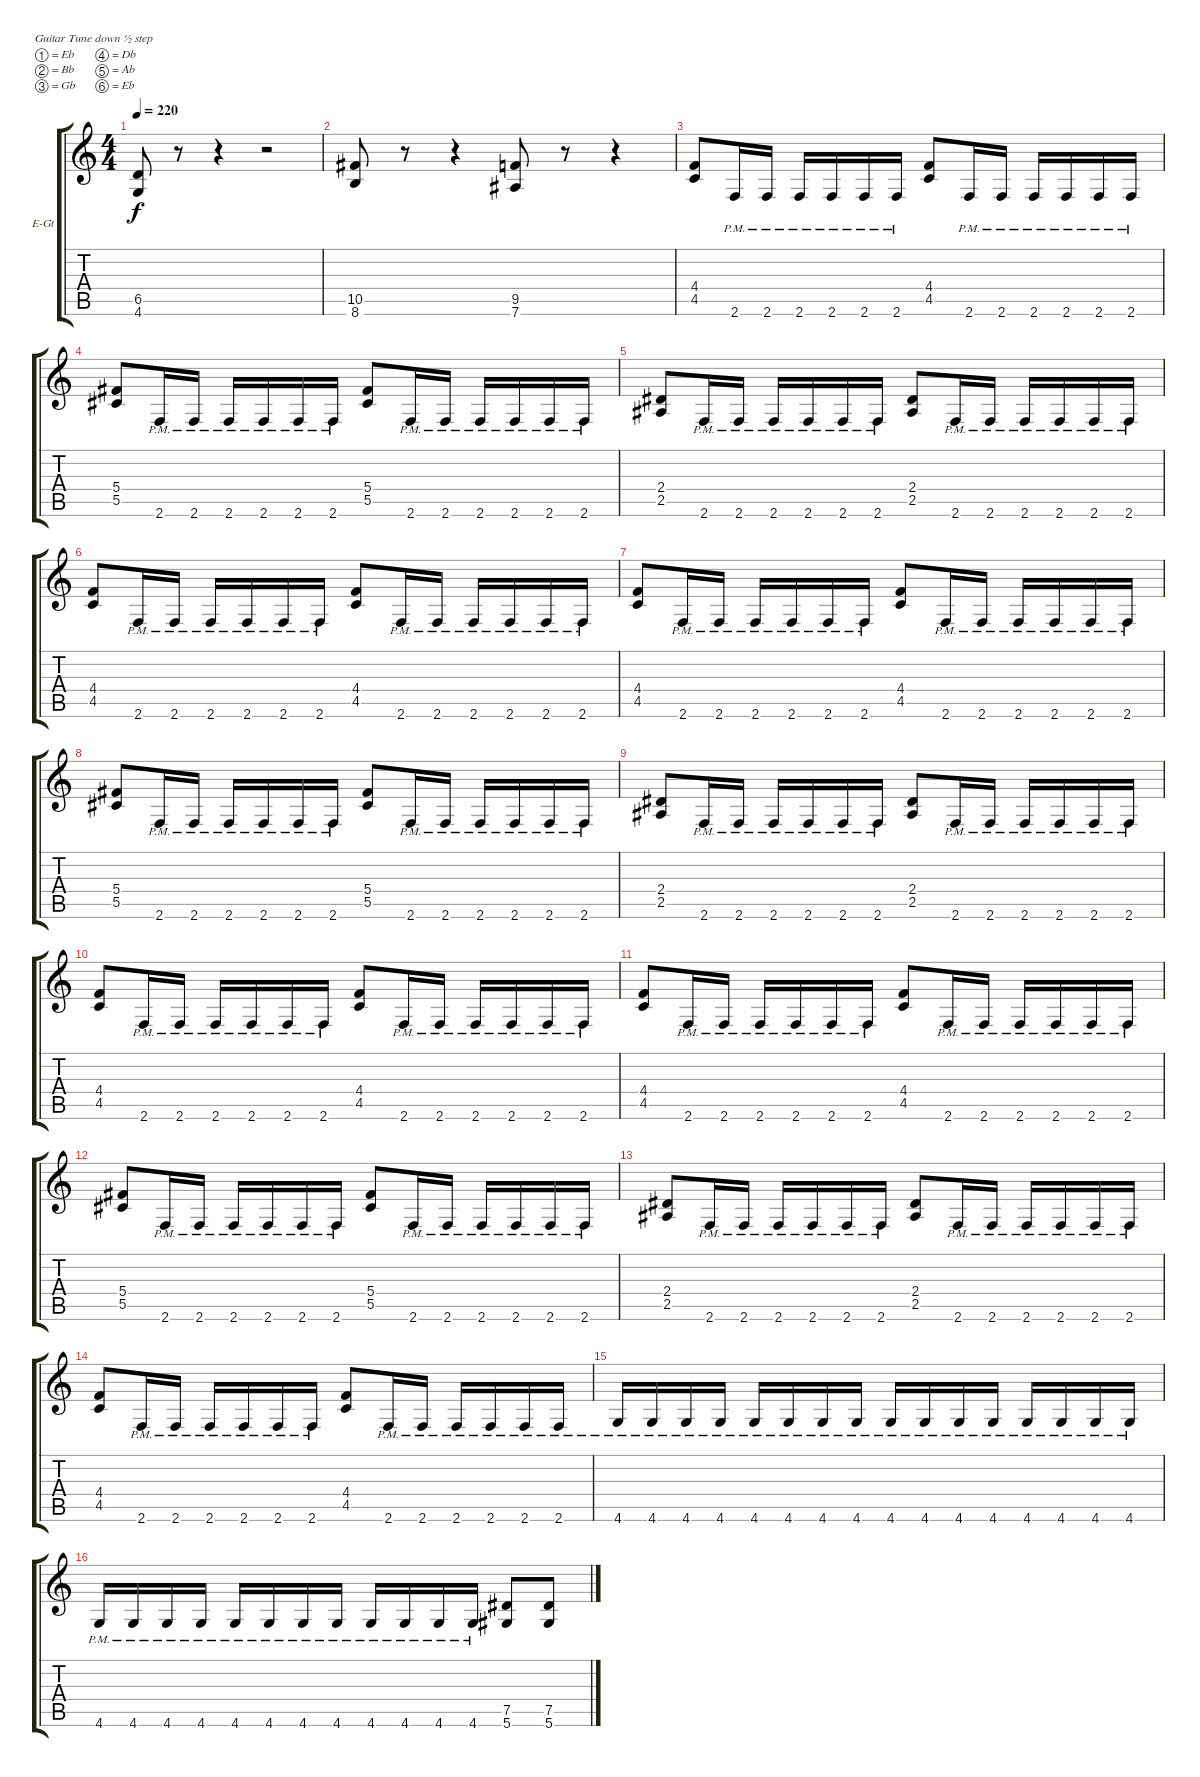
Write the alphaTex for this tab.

\bracketExtendMode groupsimilarinstruments
\firstSystemTrackNameOrientation horizontal
\otherSystemsTrackNameOrientation horizontal
\track ("Jeff Hanneman" "E-Gt") {instrument distortionguitar}
\staff {score tabs}
\tuning (Eb4 Bb3 Gb3 Db3 Ab2 Eb2)
\ts (4 4)
\tempo 220
\clef g2
\ks c
(6.5 4.6).8{dy f} r.8 r.4 r.2 |
(10.5 8.6).8 r.8 r.4 (9.5 7.6).8 r.8 r.4 |
(4.4 4.5).8 2.6{pm}.16 2.6{pm}.16 2.6{pm}.16 2.6{pm}.16 2.6{pm}.16 2.6{pm}.16 (4.4 4.5).8 2.6{pm}.16 2.6{pm}.16 2.6{pm}.16 2.6{pm}.16 2.6{pm}.16 2.6{pm}.16 |
(5.4 5.5).8 2.6{pm}.16 2.6{pm}.16 2.6{pm}.16 2.6{pm}.16 2.6{pm}.16 2.6{pm}.16 (5.4 5.5).8 2.6{pm}.16 2.6{pm}.16 2.6{pm}.16 2.6{pm}.16 2.6{pm}.16 2.6{pm}.16 |
(2.4 2.5).8 2.6{pm}.16 2.6{pm}.16 2.6{pm}.16 2.6{pm}.16 2.6{pm}.16 2.6{pm}.16 (2.4 2.5).8 2.6{pm}.16 2.6{pm}.16 2.6{pm}.16 2.6{pm}.16 2.6{pm}.16 2.6{pm}.16 |
(4.4 4.5).8 2.6{pm}.16 2.6{pm}.16 2.6{pm}.16 2.6{pm}.16 2.6{pm}.16 2.6{pm}.16 (4.4 4.5).8 2.6{pm}.16 2.6{pm}.16 2.6{pm}.16 2.6{pm}.16 2.6{pm}.16 2.6{pm}.16 |
(4.4 4.5).8 2.6{pm}.16 2.6{pm}.16 2.6{pm}.16 2.6{pm}.16 2.6{pm}.16 2.6{pm}.16 (4.4 4.5).8 2.6{pm}.16 2.6{pm}.16 2.6{pm}.16 2.6{pm}.16 2.6{pm}.16 2.6{pm}.16 |
(5.4 5.5).8 2.6{pm}.16 2.6{pm}.16 2.6{pm}.16 2.6{pm}.16 2.6{pm}.16 2.6{pm}.16 (5.4 5.5).8 2.6{pm}.16 2.6{pm}.16 2.6{pm}.16 2.6{pm}.16 2.6{pm}.16 2.6{pm}.16 |
(2.4 2.5).8 2.6{pm}.16 2.6{pm}.16 2.6{pm}.16 2.6{pm}.16 2.6{pm}.16 2.6{pm}.16 (2.4 2.5).8 2.6{pm}.16 2.6{pm}.16 2.6{pm}.16 2.6{pm}.16 2.6{pm}.16 2.6{pm}.16 |
(4.4 4.5).8 2.6{pm}.16 2.6{pm}.16 2.6{pm}.16 2.6{pm}.16 2.6{pm}.16 2.6{pm}.16 (4.4 4.5).8 2.6{pm}.16 2.6{pm}.16 2.6{pm}.16 2.6{pm}.16 2.6{pm}.16 2.6{pm}.16 |
(4.4 4.5).8 2.6{pm}.16 2.6{pm}.16 2.6{pm}.16 2.6{pm}.16 2.6{pm}.16 2.6{pm}.16 (4.4 4.5).8 2.6{pm}.16 2.6{pm}.16 2.6{pm}.16 2.6{pm}.16 2.6{pm}.16 2.6{pm}.16 |
(5.4 5.5).8 2.6{pm}.16 2.6{pm}.16 2.6{pm}.16 2.6{pm}.16 2.6{pm}.16 2.6{pm}.16 (5.4 5.5).8 2.6{pm}.16 2.6{pm}.16 2.6{pm}.16 2.6{pm}.16 2.6{pm}.16 2.6{pm}.16 |
(2.4 2.5).8 2.6{pm}.16 2.6{pm}.16 2.6{pm}.16 2.6{pm}.16 2.6{pm}.16 2.6{pm}.16 (2.4 2.5).8 2.6{pm}.16 2.6{pm}.16 2.6{pm}.16 2.6{pm}.16 2.6{pm}.16 2.6{pm}.16 |
(4.4 4.5).8 2.6{pm}.16 2.6{pm}.16 2.6{pm}.16 2.6{pm}.16 2.6{pm}.16 2.6{pm}.16 (4.4 4.5).8 2.6{pm}.16 2.6{pm}.16 2.6{pm}.16 2.6{pm}.16 2.6{pm}.16 2.6{pm}.16 |
4.6{pm}.16 4.6{pm}.16 4.6{pm}.16 4.6{pm}.16 4.6{pm}.16 4.6{pm}.16 4.6{pm}.16 4.6{pm}.16 4.6{pm}.16 4.6{pm}.16 4.6{pm}.16 4.6{pm}.16 4.6{pm}.16 4.6{pm}.16 4.6{pm}.16 4.6{pm}.16 |
4.6{pm}.16 4.6{pm}.16 4.6{pm}.16 4.6{pm}.16 4.6{pm}.16 4.6{pm}.16 4.6{pm}.16 4.6{pm}.16 4.6{pm}.16 4.6{pm}.16 4.6{pm}.16 4.6{pm}.16 (7.5 5.6).8 (7.5 5.6).8
